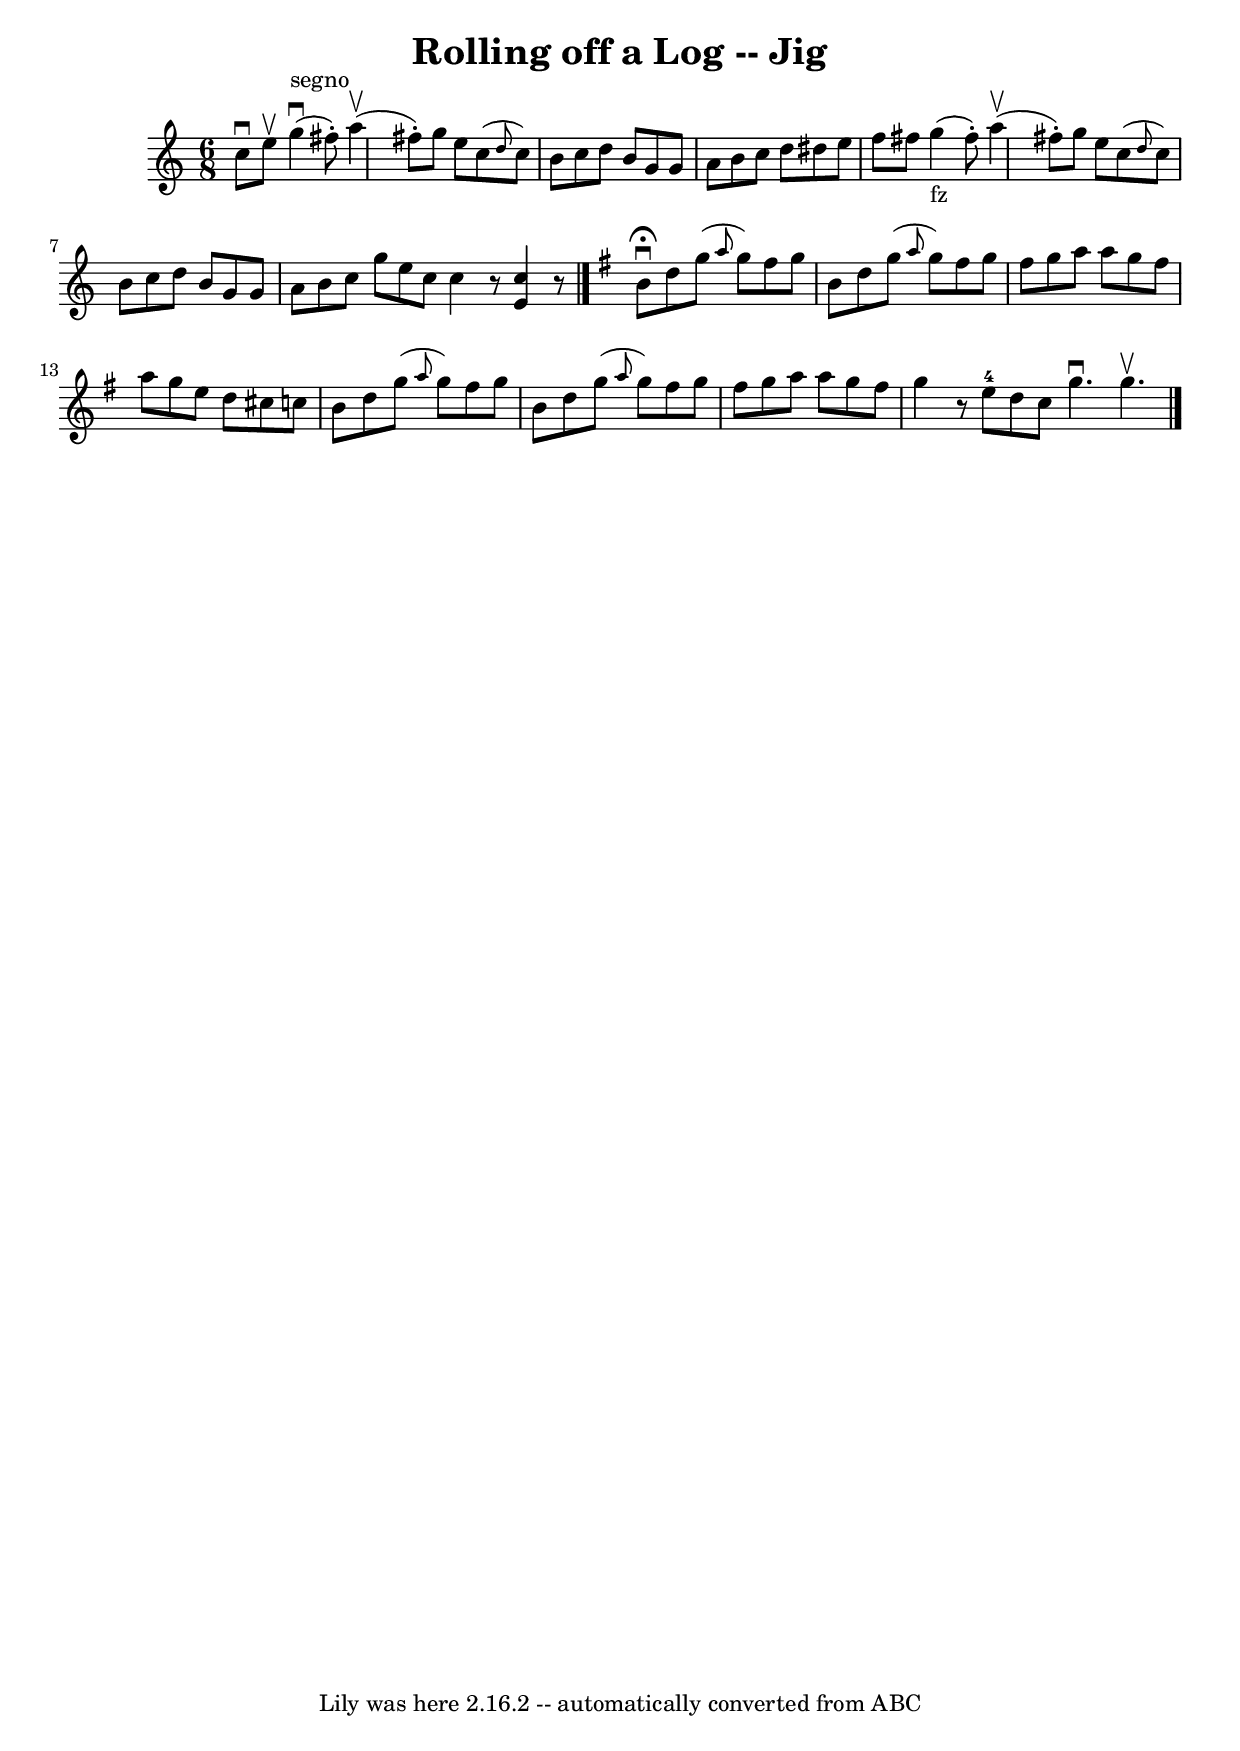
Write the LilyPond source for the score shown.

\version "2.16.2"
\include "Mammoth.ily"
\header {
  %% book = "Ryan's Mammoth Collection"
  crossRefNumber = "1"
  footnotes = ""
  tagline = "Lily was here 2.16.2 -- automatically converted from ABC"
  title = "Rolling off a Log -- Jig"

}
voicedefault =  {


  \time 6/8 
  \key c \major
  c''8^\downbow e''8^\upbow |
  g''4^"segno"^\downbow(fis''8 -.) a''4^\upbow(fis''8 -.) |
  
  g''8 e''8 c''8 (\grace { d''8  
			 } c''8) b'8 c''8  |
  
  d''8 b'8 g'8 g'8 a'8 b'8  |
  c''8 d''8 dis''8    
  e''8 f''8 fis''8  |
  g''4_"fz"(fis''8 -.) a''4^\upbow(fis''8 -.) |
  g''8 e''8 c''8 (\grace { d''8  
			 }   
  c''8) b'8 c''8  |
  d''8 b'8 g'8 g'8 a'8 b'8  
  |
  c''8 g''8 e''8 c''8  \bar ":|" c''4    r8 << e'4    
					       c''4   >>   r8 \bar "|."   
  \key g \major
  b'8^\fermata^\downbow d''8    
  g''8 (\grace { a''8  
	       } g''8) fis''8 g''8  |
  b'8 d''8  
  g''8 (\grace { a''8  
	       } g''8) fis''8 g''8  |
  fis''8    
  g''8 a''8 a''8 g''8 fis''8  |
  a''8 g''8 e''8 d''8 
  cis''8 c''!8  |
  b'8 d''8 g''8 (\grace { a''8  
			}   
  g''8) fis''8 g''8  |
  b'8 d''8 g''8 (\grace { a''8  
			} 
  g''8) fis''8 g''8  |
  fis''8 g''8 a''8 a''8 g''8  
  fis''8  |
  g''4    r8 e''8-4 d''8 c''8  \bar ":|" g''4.^\downbow g''4.^\upbow     \bar "|."   

}

\score{
  <<

    \context Staff="default"
    {
      \voicedefault 
      
    }

  >>
  \layout {
    
  }
  \midi {
  }

}
